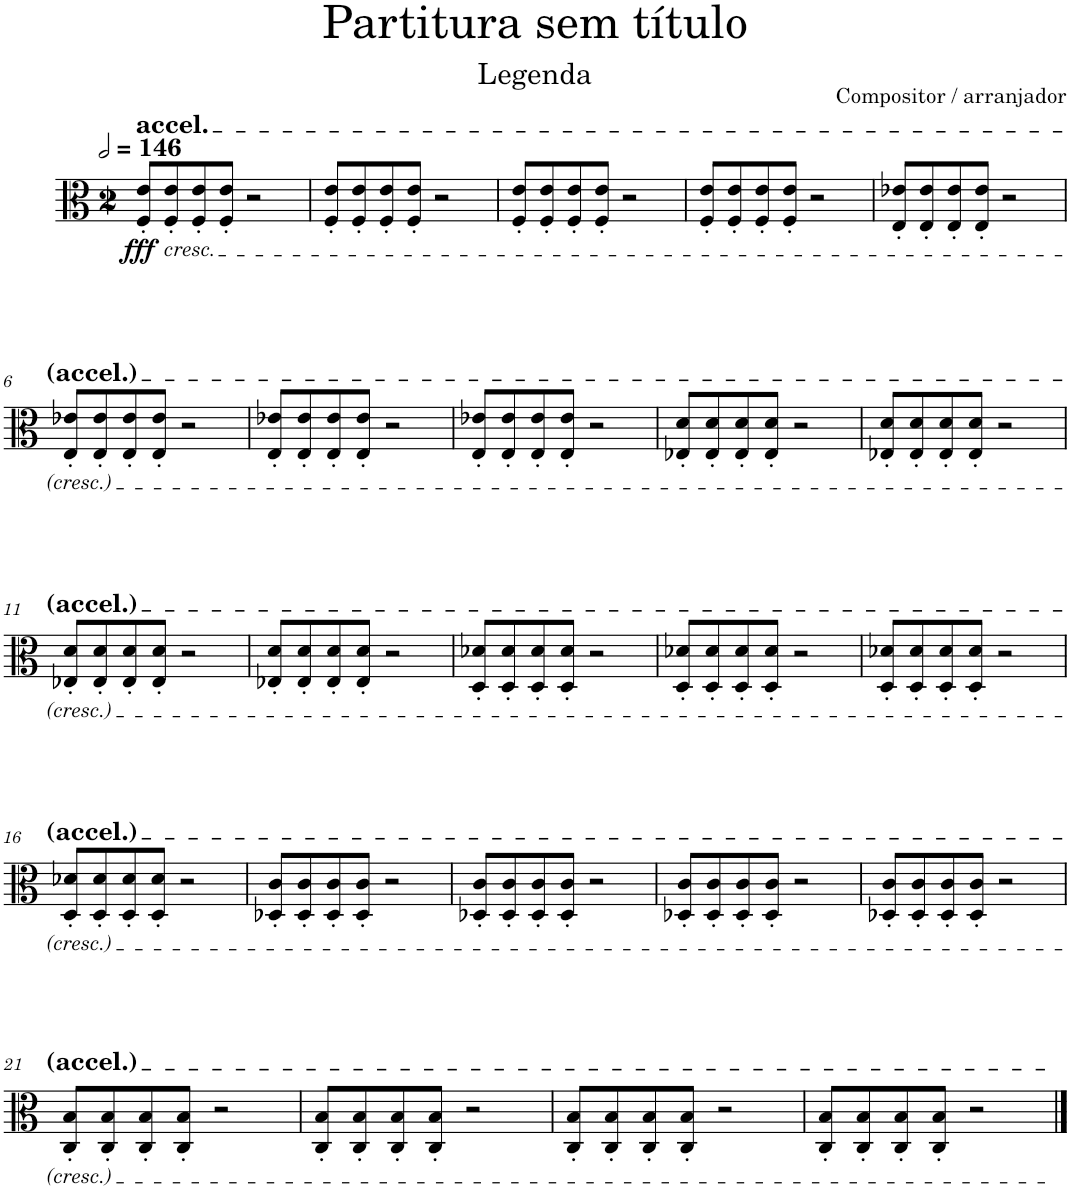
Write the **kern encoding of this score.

**kern	**dynam
*part1	*part1
*staff1	*staff1
*I"Viola	*
*I'Vla.	*
*clefC3	*
*k[]	*
*M2/2	*
*MM292	*
=1	=1
!LO:TX:b:i:t=cresc.	!
!LO:TX:a:t=accel.	!
!	!LO:DY:b
8F/' 8e/'L	fff
8F/' 8e/'	.
8F/' 8e/'	.
8F/' 8e/'J	.
2r	.
=2	=2
8F/' 8e/'L	.
8F/' 8e/'	.
8F/' 8e/'	.
8F/' 8e/'J	.
2r	.
=3	=3
8F/' 8e/'L	.
8F/' 8e/'	.
8F/' 8e/'	.
8F/' 8e/'J	.
2r	.
=4	=4
8F/' 8e/'L	.
8F/' 8e/'	.
8F/' 8e/'	.
8F/' 8e/'J	.
2r	.
=5	=5
8E/' 8e-X/'L	.
8E/' 8e-/'	.
8E/' 8e-/'	.
8E/' 8e-/'J	.
2r	.
!!LO:LB:g=z
=6	=6
8E/' 8e-X/'L	.
8E/' 8e-/'	.
8E/' 8e-/'	.
8E/' 8e-/'J	.
2r	.
=7	=7
8E/' 8e-X/'L	.
8E/' 8e-/'	.
8E/' 8e-/'	.
8E/' 8e-/'J	.
2r	.
=8	=8
8E/' 8e-X/'L	.
8E/' 8e-/'	.
8E/' 8e-/'	.
8E/' 8e-/'J	.
2r	.
=9	=9
8E-X/' 8d/'L	.
8E-/' 8d/'	.
8E-/' 8d/'	.
8E-/' 8d/'J	.
2r	.
=10	=10
8E-X/' 8d/'L	.
8E-/' 8d/'	.
8E-/' 8d/'	.
8E-/' 8d/'J	.
2r	.
!!LO:LB:g=z
=11	=11
8E-X/' 8d/'L	.
8E-/' 8d/'	.
8E-/' 8d/'	.
8E-/' 8d/'J	.
2r	.
=12	=12
8E-X/' 8d/'L	.
8E-/' 8d/'	.
8E-/' 8d/'	.
8E-/' 8d/'J	.
2r	.
=13	=13
8D/' 8d-X/'L	.
8D/' 8d-/'	.
8D/' 8d-/'	.
8D/' 8d-/'J	.
2r	.
=14	=14
8D/' 8d-X/'L	.
8D/' 8d-/'	.
8D/' 8d-/'	.
8D/' 8d-/'J	.
2r	.
=15	=15
8D/' 8d-X/'L	.
8D/' 8d-/'	.
8D/' 8d-/'	.
8D/' 8d-/'J	.
2r	.
!!LO:LB:g=z
=16	=16
8D/' 8d-X/'L	.
8D/' 8d-/'	.
8D/' 8d-/'	.
8D/' 8d-/'J	.
2r	.
=17	=17
8D-X/' 8c/'L	.
8D-/' 8c/'	.
8D-/' 8c/'	.
8D-/' 8c/'J	.
2r	.
=18	=18
8D-X/' 8c/'L	.
8D-/' 8c/'	.
8D-/' 8c/'	.
8D-/' 8c/'J	.
2r	.
=19	=19
8D-X/' 8c/'L	.
8D-/' 8c/'	.
8D-/' 8c/'	.
8D-/' 8c/'J	.
2r	.
=20	=20
8D-X/' 8c/'L	.
8D-/' 8c/'	.
8D-/' 8c/'	.
8D-/' 8c/'J	.
2r	.
!!LO:LB:g=z
=21	=21
8C/' 8B/'L	.
8C/' 8B/'	.
8C/' 8B/'	.
8C/' 8B/'J	.
2r	.
=22	=22
8C/' 8B/'L	.
8C/' 8B/'	.
8C/' 8B/'	.
8C/' 8B/'J	.
2r	.
=23	=23
8C/' 8B/'L	.
8C/' 8B/'	.
8C/' 8B/'	.
8C/' 8B/'J	.
2r	.
=24	=24
8C/' 8B/'L	.
8C/' 8B/'	.
8C/' 8B/'	.
8C/' 8B/'J	.
2r	.
==	==
*-	*-
